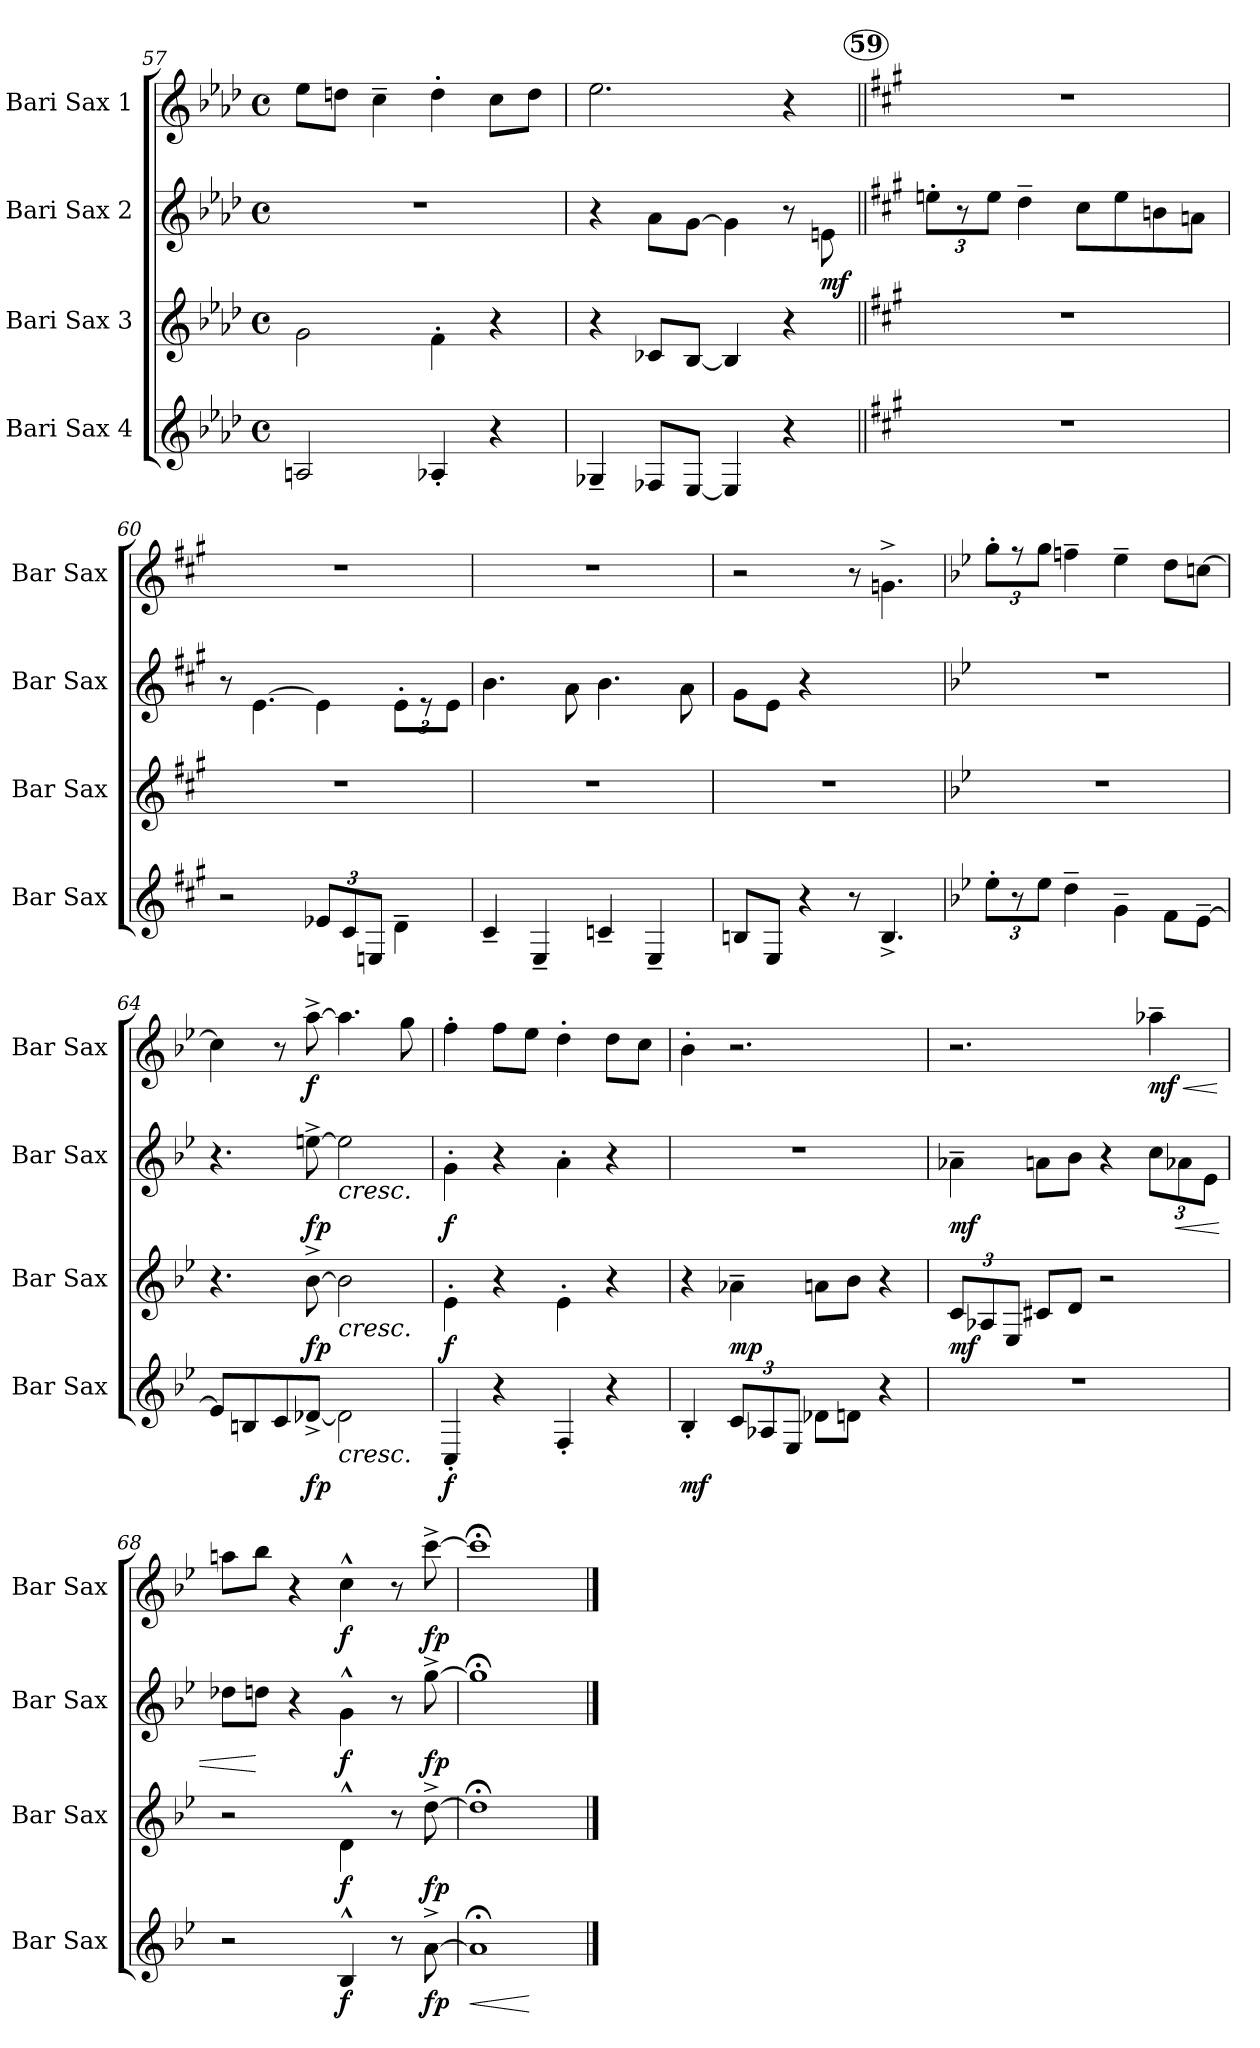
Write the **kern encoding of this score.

**kern	**dynam	**kern	**dynam	**kern	**dynam	**kern	**dynam
*part4	*part4	*part3	*part3	*part2	*part2	*part1	*part1
*staff4	*staff4	*staff3	*staff3	*staff2	*staff2	*staff1	*staff1
*I"Bari Sax 4	*	*I"Bari Sax 3	*	*I"Bari Sax 2	*	*I"Bari Sax 1	*
*I'Bar Sax	*	*I'Bar Sax	*	*I'Bar Sax	*	*I'Bar Sax	*
*clefG2	*	*clefG2	*	*clefG2	*	*clefG2	*
*ITrd12c21	*	*ITrd12c21	*	*ITrd12c21	*	*ITrd12c21	*
*k[b-e-a-d-]	*	*k[b-e-a-d-]	*	*k[b-e-a-d-]	*	*k[b-e-a-d-]	*
*A-:	*	*A-:	*	*A-:	*	*A-:	*
*M4/4	*	*M4/4	*	*M4/4	*	*M4/4	*
*met(c)	*	*met(c)	*	*met(c)	*	*met(c)	*
=57	=57	=57	=57	=57	=57	=57	=57
2AAn/	.	2G\	.	1r	.	8e-\L	.
.	.	.	.	.	.	8dn\J	.
.	.	.	.	.	.	4c~>\	.
4AA-X'</	.	4F'>\	.	.	.	4d'>\	.
4r	.	4r	.	.	.	8c\L	.
.	.	.	.	.	.	8d\J	.
=58	=58	=58	=58	=58	=58	=58	=58
4GG-X~</	.	4r	.	4r	.	2.e-\	.
8FF-X/L	.	8C-X/L	.	8A-\L	.	.	.
[8EE-/J	.	[8BB-/J	.	[8G\J	.	.	.
4EE-/]	.	4BB-/]	.	4G\]	.	.	.
4r	.	4r	.	8r	.	4r	.
!	!	!	!	!	!LO:DY:b	!	!
.	.	.	.	8En\	mf	.	.
!!LO:PB:g=z
!!LO:REH:place=s1:a:B:enc=circle:fs=11.2:t=59
=59||	=59||	=59||	=59||	=59||	=59||	=59||	=59||
*k[f#c#g#]	*	*k[f#c#g#]	*	*k[f#c#g#]	*	*k[f#c#g#]	*
*A:	*	*A:	*	*A:	*	*A:	*
1r	.	1r	.	12en'>\L	.	1r	.
.	.	.	.	12r	.	.	.
.	.	.	.	12e\J	.	.	.
.	.	.	.	4d~>\	.	.	.
.	.	.	.	8c#i\L	.	.	.
.	.	.	.	8e\	.	.	.
.	.	.	.	8Bn\	.	.	.
.	.	.	.	8An\J	.	.	.
=60	=60	=60	=60	=60	=60	=60	=60
2r	.	1r	.	8r	.	1r	.
.	.	.	.	[4.E\	.	.	.
12E-X/L	.	.	.	4E\]	.	.	.
12C#i/	.	.	.	.	.	.	.
12EEn/J	.	.	.	.	.	.	.
4D~>\	.	.	.	12E'>\L	.	.	.
.	.	.	.	12r	.	.	.
.	.	.	.	12E\J	.	.	.
=61	=61	=61	=61	=61	=61	=61	=61
4C#~</	.	1r	.	4.B\	.	1r	.
4EE~</	.	.	.	.	.	.	.
.	.	.	.	8A\	.	.	.
4Cn~</	.	.	.	4.B\	.	.	.
4EE~</	.	.	.	.	.	.	.
.	.	.	.	8A\	.	.	.
=62	=62	=62	=62	=62	=62	=62	=62
8BBn/L	.	1r	.	8G#i\L	.	2r	.
8EE/J	.	.	.	8E\J	.	.	.
4r	.	.	.	4r	.	.	.
8r	.	.	.	2ryy	.	8r	.
4.BB^</	.	.	.	.	.	4.Gn^>\	.
!!LO:LB:g=z
=63	=63	=63	=63	=63	=63	=63	=63
*k[b-e-]	*	*k[b-e-]	*	*k[b-e-]	*	*k[b-e-]	*
*B-:	*	*B-:	*	*B-:	*	*B-:	*
12e-i'>\L	.	1r	.	1r	.	12g'>\L	.
12r	.	.	.	.	.	12r	.
12e-\J	.	.	.	.	.	12g\J	.
4d~>\	.	.	.	.	.	4fn~>\	.
4G~>\	.	.	.	.	.	4e-i~>\	.
8F\L	.	.	.	.	.	8d\L	.
[8E-~>\J	.	.	.	.	.	[8cn\J	.
=64	=64	=64	=64	=64	=64	=64	=64
8E-/L]	.	4.r	.	4.r	.	4c\]	.
8BBn/	.	.	.	.	.	.	.
8C/	.	.	.	.	.	8r	.
!	!LO:DY:b	!	!LO:DY:b	!	!LO:DY:b	!	!LO:DY:b
[8D-X^</J	fp	[8B-^>\	fp	[8en^>\	fp	[8a^>\	f
!	!LO:HP:b	!	!LO:HP:b	!	!LO:HP:b	!	!
2D-\]	<	2B-\]	<	2e\]	<	4.a\]	.
.	.	.	.	.	.	8g\	.
=65	=65	=65	=65	=65	=65	=65	=65
!	!LO:DY:b	!	!LO:DY:b	!	!LO:DY:b	!	!
4CC'</	f	4E-'>\	f	4G'>\	f	4f'>\	.
4r	[	4r	[	4r	[	8f\L	.
.	.	.	.	.	.	8e-\J	.
4FF'</	.	4E-'>\	.	4A'>\	.	4d'>\	.
4r	.	4r	.	4r	.	8d\L	.
.	.	.	.	.	.	8c\J	.
=66	=66	=66	=66	=66	=66	=66	=66
!	!LO:DY:b	!	!	!	!	!	!
4BB-'</	mf	4r	.	1r	.	4B-'>\	.
!	!	!	!LO:DY:b	!	!	!	!
12C/L	.	4A-X~>\	mp	.	.	2.r	.
12AA-X/	.	.	.	.	.	.	.
12EE-/J	.	.	.	.	.	.	.
8D-X\L	.	8An\L	.	.	.	.	.
8Dn\J	.	8B-\J	.	.	.	.	.
4r	.	4r	.	.	.	.	.
=67	=67	=67	=67	=67	=67	=67	=67
!	!	!	!LO:DY:b	!	!LO:DY:b	!	!
1r	.	12C/L	mf	4A-X~>\	mf	2.r	.
.	.	12AA-X/	.	.	.	.	.
.	.	12EE-/J	.	.	.	.	.
.	.	8C#X/L	.	8An\L	.	.	.
.	.	8D/J	.	8B-\J	.	.	.
.	.	2r	.	4r	.	.	.
!	!	!	!	!	!	!	!LO:HP:b
!	!	!	!	!	!	!	!LO:DY:n=1:b
.	.	.	.	12c\L	.	4a-X~>\	< mf
!	!	!	!	!	!LO:HP:b	!	!
.	.	.	.	12A-X\	<	.	.
.	.	.	.	12E-\J	.	.	.
.	.	.	.	.	.	.	[
=68	=68	=68	=68	=68	=68	=68	=68
2r	.	2r	.	8d-X\L	.	8an\L	.
.	.	.	.	8dn\J	[	8b-\J	.
.	.	.	.	4r	.	4r	.
!	!LO:DY:b	!	!LO:DY:b	!	!LO:DY:b	!	!LO:DY:b
4BB-^^>/	f	4D^^>\	f	4G^^>\	f	4c^^>\	f
8r	.	8r	.	8r	.	8r	.
!	!LO:DY:b	!	!LO:DY:b	!	!LO:DY:b	!	!LO:DY:b
[8A^>\	fp	[8d^>\	fp	[8g^>\	fp	[8cc^>\	fp
=69	=69	=69	=69	=69	=69	=69	=69
!	!LO:HP:b	!	!	!	!	!	!
1A;<]	<	1d;<]	.	1g;<]	.	1cc;<]	.
.	[	.	.	.	.	.	.
==	==	==	==	==	==	==	==
*-	*-	*-	*-	*-	*-	*-	*-
